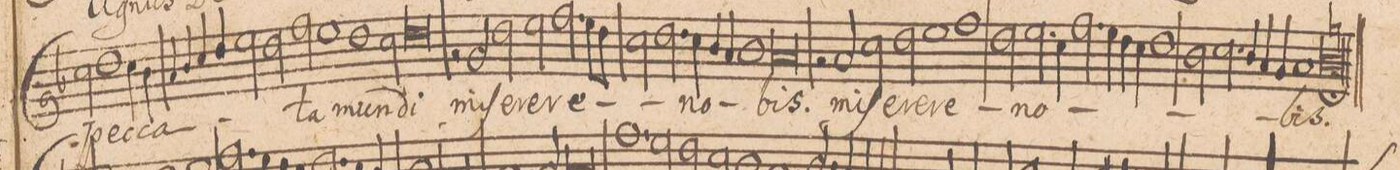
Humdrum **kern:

**kern	**text
*I"CANTVS.	*
*clefG2	*
*k[b-]	*
*met(C|)	*
*M2/1	*
2cc\	pec-
1dd	-ca-
4cc\	.
4b-\	.
=75-	=75-
4a/	.
4b-/	.
4cc/	.
4dd/	.
2ee\	.
2dd\	-ta
=76-	=76-
2ff\	mun-
1ee	.
1dd\	.
=77-	=77-
2cc\	.
0dd	-di
=78-	=78-
2rg	.
2g/	mi-
=79-	=79-
2dd\	-ſe-
2ee\	-re-
2.ff\	-re
8ee\L	.
8dd\J	.
=80-	=80-
2cc\	.
2.dd\	no-
4cc\	.
4b-/	.
4a/	.
=81-	=81-
1b-	.
0a	-bis.
=82-	=82-
2rg	.
2a/	mi-
=83-	=83-
2cc\	-ſe-
2dd\	-re-
1ee	-re
=84-	=84-
1ff	.
2dd\	.
2.ee\	no-
=85-	=85-
4cc\	.
2.ff\	.
4ee\	.
4dd\	.
4cc\	.
=86-	=86-
1dd	.
2b-\	.
2.cc\	.
=87-	=87-
4b-/	.
4a/	.
4g/	.
1a	.
=88-	=88-
0bnl;<	-bis.
=89||	=89||
*M2/1	*
*met(C|)	*
*-	*-
